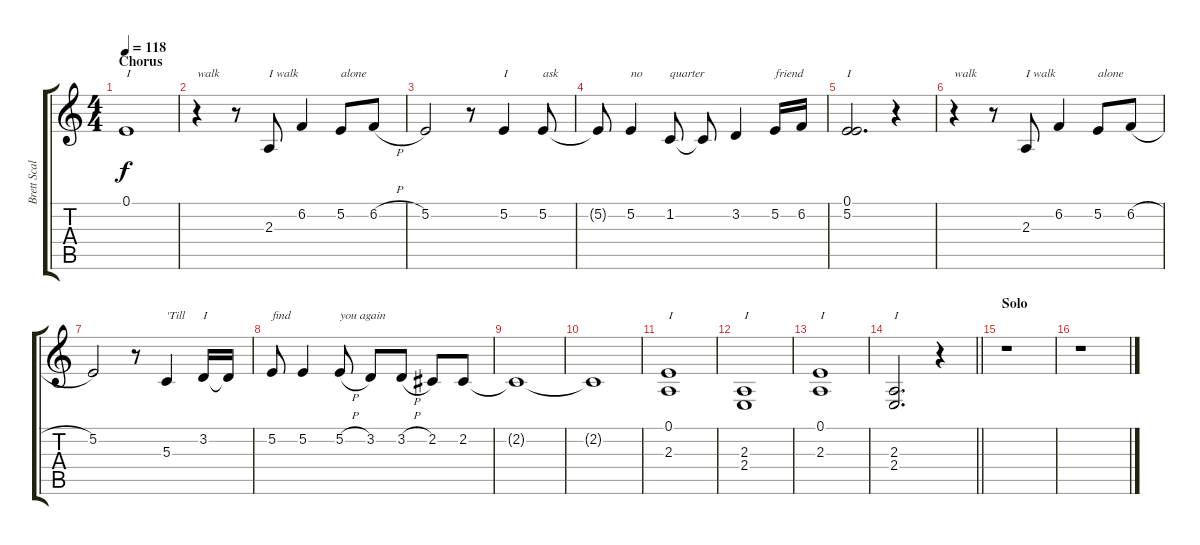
\track ("Brett Scallions (Vocals)" "Brett Scal") {instrument violin}
\staff {score tabs}
\tuning (E4 B3 G3 D3 A2 E2) {hide}
\ts (4 4)
\section ("" "Chorus")
\tempo 118
\clef g2
\ks c
0.1.1{txt "I" dy f} |
r.4{txt "walk"} r.8 2.3.8{txt "I walk"} 6.2.4 5.2.8{txt "alone"} 6.2{h}.8 |
5.2.2 r.8 5.2.4{txt "I"} 5.2.8{txt "ask"} |
5.2{t}.8 5.2.4{txt "no"} 1.2.8{txt "quarter"} 1.2{t}.8 3.2.4 5.2.16{txt "friend"} 6.2.16 |
(0.1 5.2).2{d txt "I"} r.4 |
r.4{txt "walk"} r.8 2.3.8{txt "I walk"} 6.2.4 5.2.8{txt "alone"} 6.2{h}.8 |
5.2.2 r.8 5.3.4{txt "'Till"} 3.2.16{txt "I"} 3.2{t}.16 |
5.2.8{txt "find"} 5.2.4 5.2{h}.8{txt "you again"} 3.2.8 3.2{h}.8 2.2.8 2.2.8 |
2.2{t}.1 |
2.2{t}.1 |
(0.1 2.3).1{txt "I"} |
(2.3 2.4).1{txt "I"} |
(0.1 2.3).1{txt "I"} |
\barLineRight lightlight
(2.3 2.4).2{d txt "I"} r.4 |
\section ("" "Solo")
r.1 |
r.1
